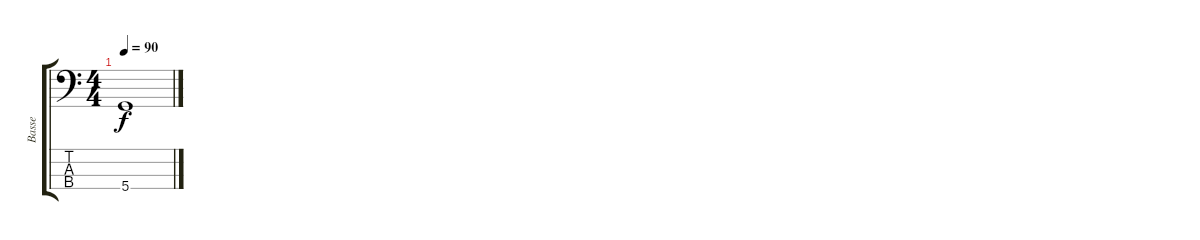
\track ("Basse" "Basse") {instrument electricbassfinger}
\staff {score tabs}
\tuning (G2 D2 A1 D1) {hide}
\ts (4 4)
\tempo 90
\clef f4
\ks c
5.4.1{dy f volume 5}
